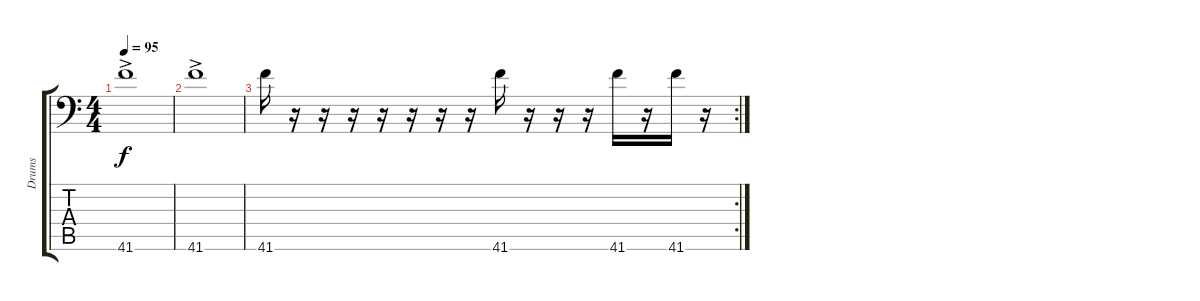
\track ("Drums" "Drums") {instrument acousticgrandpiano}
\staff {score tabs}
\tuning (C-1 C-1 C-1 C-1 C-1 C-1) {hide}
\ts (4 4)
\tempo 95
\clef f4
\ks c
41.6{ac}.1{dy f} |
41.6{ac}.1 |
\rc 2
41.6.16 r.16 r.16 r.16 r.16 r.16 r.16 r.16 41.6.16 r.16 r.16 r.16 41.6.16 r.16 41.6.16 r.16
